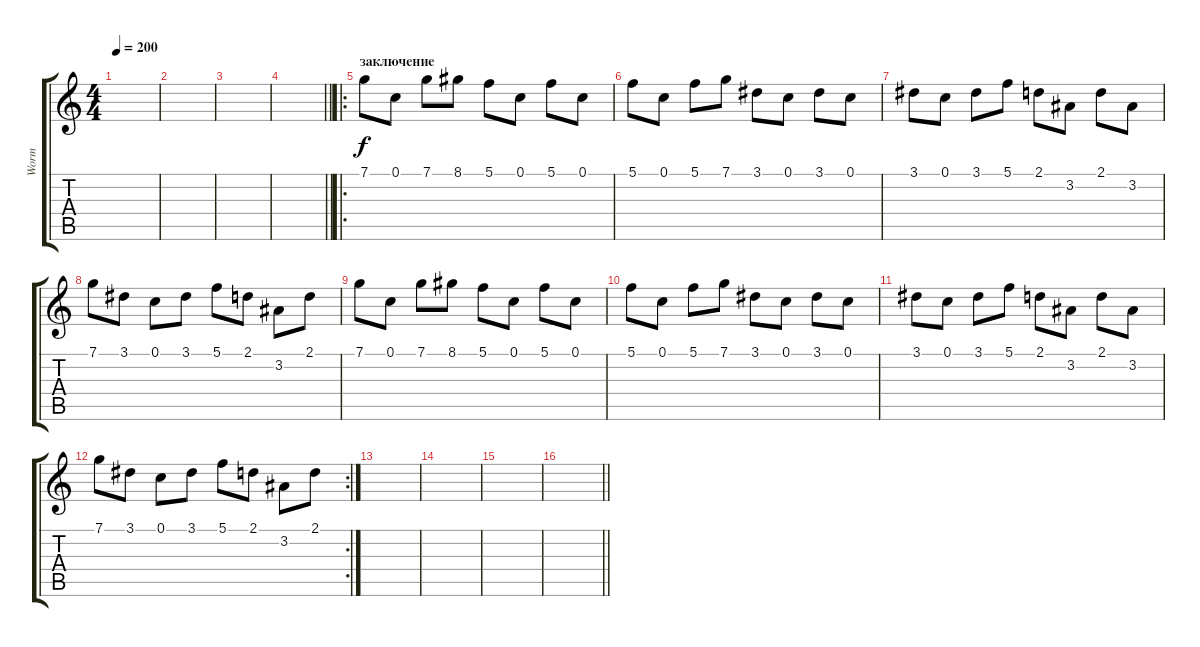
\track ("Worm" "Worm") {instrument distortionguitar}
\staff {score tabs}
\tuning (C4 G3 Eb3 Bb2 F2 C2) {hide}
\ts (4 4)
\tempo 200
\clef g2
\ks c
|
|
|
\barLineRight lightlight
|
\ro
\section ("" "заключение")
7.1.8 0.1.8 7.1.8 8.1.8 5.1.8 0.1.8 5.1.8 0.1.8 |
5.1.8 0.1.8 5.1.8 7.1.8 3.1.8 0.1.8 3.1.8 0.1.8 |
3.1.8 0.1.8 3.1.8 5.1.8 2.1.8 3.2.8 2.1.8 3.2.8 |
7.1.8 3.1.8 0.1.8 3.1.8 5.1.8 2.1.8 3.2.8 2.1.8 |
7.1.8 0.1.8 7.1.8 8.1.8 5.1.8 0.1.8 5.1.8 0.1.8 |
5.1.8 0.1.8 5.1.8 7.1.8 3.1.8 0.1.8 3.1.8 0.1.8 |
3.1.8 0.1.8 3.1.8 5.1.8 2.1.8 3.2.8 2.1.8 3.2.8 |
\rc 2
7.1.8 3.1.8 0.1.8 3.1.8 5.1.8 2.1.8 3.2.8 2.1.8 |
|
|
|
\barLineRight lightlight
